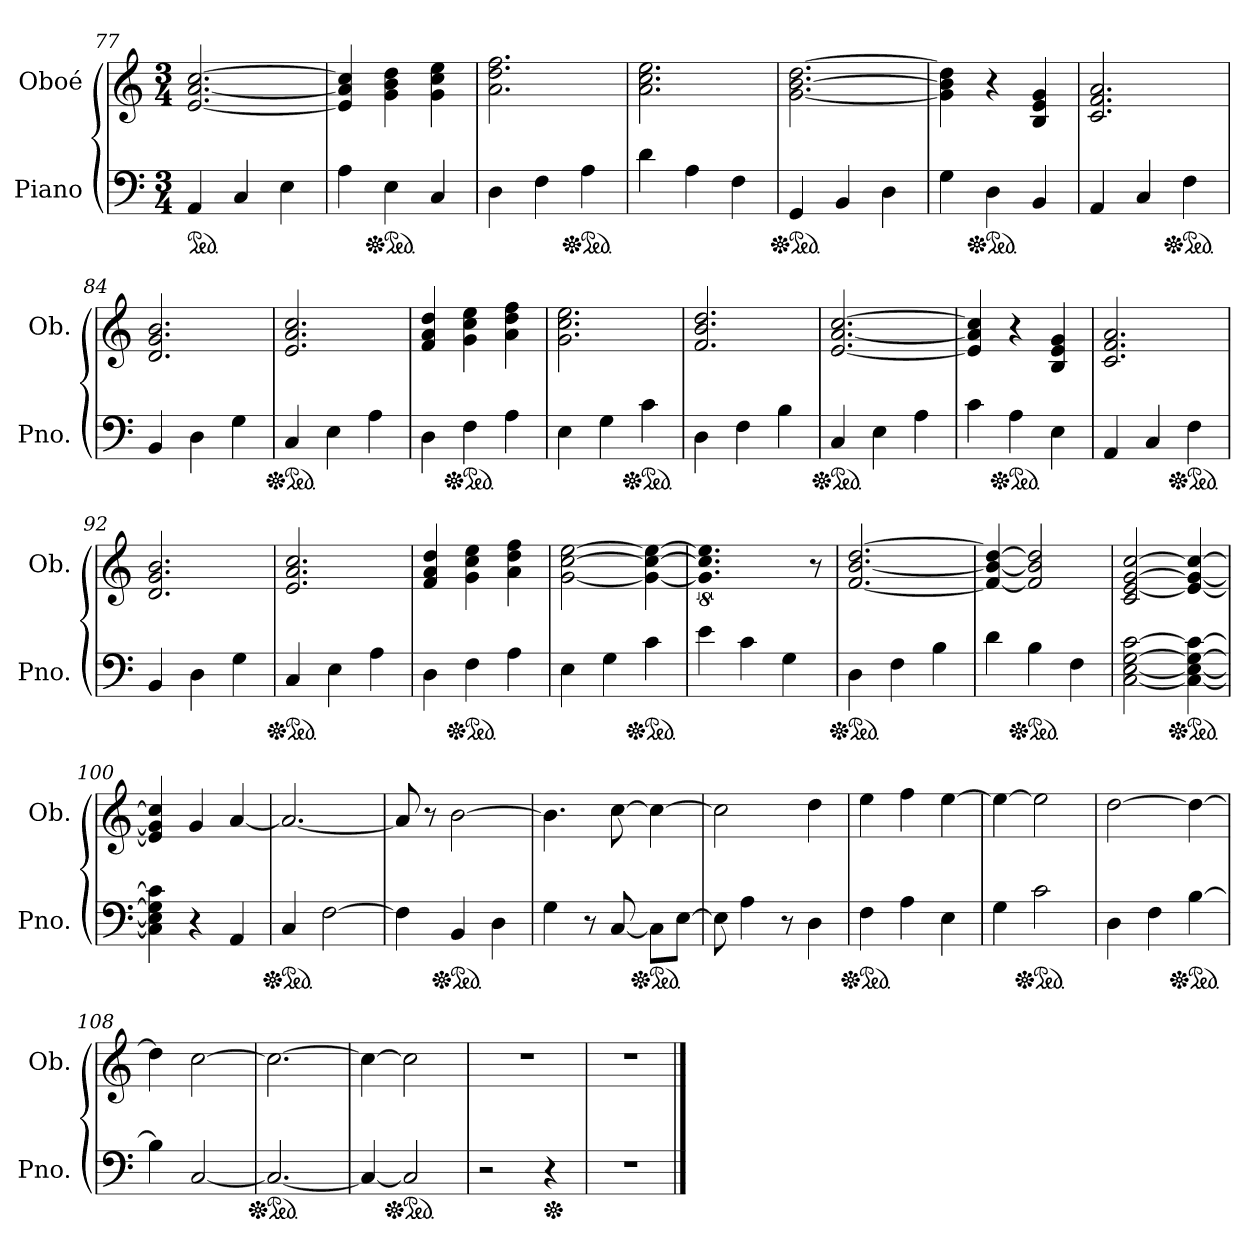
**kern	**kern
*part2	*part1
*staff2	*staff1
*I"Piano	*I"Oboé
*I'Pno.	*I'Ob.
*clefF4	*clefG2
*k[]	*k[]
*M3/4	*M3/4
*ped	*
=77	=77
4AA/	[2.e/ [2.a/ [2.cc/
4C/	.
4E\	.
=78	=78
4A\	4e/] 4a/] 4cc/]
*Xped	*
*ped	*
4E\	4g\ 4b\ 4dd\
4C/	4g\ 4cc\ 4ee\
=79	=79
4D\	2.a\ 2.dd\ 2.ff\
4F\	.
*Xped	*
*ped	*
4A\	.
=80	=80
4d\	2.a\ 2.cc\ 2.ee\
4A\	.
4F\	.
=81	=81
*Xped	*
*ped	*
4GG/	[2.g\ [2.b\ [2.dd\
4BB/	.
4D\	.
!!LO:LB:g=z
=82	=82
4G\	4g\] 4b\] 4dd\]
*Xped	*
*ped	*
4D\	4r
4BB/	4B/ 4e/ 4g/
=83	=83
4AA/	2.c/ 2.f/ 2.a/
4C/	.
*Xped	*
*ped	*
4F\	.
=84	=84
4BB/	2.d/ 2.g/ 2.b/
4D\	.
4G\	.
=85	=85
*Xped	*
*ped	*
4C/	2.e/ 2.a/ 2.cc/
4E\	.
4A\	.
=86	=86
4D\	4f/ 4a/ 4dd/
*Xped	*
*ped	*
4F\	4g\ 4cc\ 4ee\
4A\	4a\ 4dd\ 4ff\
=87	=87
4E\	2.g\ 2.cc\ 2.ee\
4G\	.
*Xped	*
*ped	*
4c\	.
=88	=88
4D\	2.f/ 2.b/ 2.dd/
4F\	.
4B\	.
=89	=89
*Xped	*
*ped	*
4C/	[2.e/ [2.a/ [2.cc/
4E\	.
4A\	.
=90	=90
4c\	4e/] 4a/] 4cc/]
*Xped	*
*ped	*
4A\	4r
4E\	4B/ 4e/ 4g/
=91	=91
4AA/	2.c/ 2.f/ 2.a/
4C/	.
*Xped	*
*ped	*
4F\	.
=92	=92
4BB/	2.d/ 2.g/ 2.b/
4D\	.
4G\	.
!!LO:LB:g=z
=93	=93
*Xped	*
*ped	*
4C/	2.e/ 2.a/ 2.cc/
4E\	.
4A\	.
=94	=94
4D\	4f/ 4a/ 4dd/
*Xped	*
*ped	*
4F\	4g\ 4cc\ 4ee\
4A\	4a\ 4dd\ 4ff\
=95	=95
4E\	[2g\ [2cc\ [2ee\
4G\	.
*Xped	*
*ped	*
4c\	4g\_ 4cc\_ 4ee\_
=96	=96
!	!LO:N:vis=2.
4e\	8%5g\] 8%5cc\] 8%5ee\]
4c\	.
4G\	.
.	8r
=97	=97
*Xped	*
*ped	*
4D\	[2.f/ [2.b/ [2.dd/
4F\	.
4B\	.
=98	=98
4d\	4f/_ 4b/_ 4dd/_
*Xped	*
*ped	*
4B\	2f/] 2b/] 2dd/]
4F\	.
=99	=99
[2C\ [2E\ [2G\ [2c\	2c/ [2e/ [2g/ [2cc/
*Xped	*
*ped	*
4C\_ 4E\_ 4G\_ 4c\_	4e/_ 4g/_ 4cc/_
=100	=100
4C\] 4E\] 4G\] 4c\]	4e/] 4g/] 4cc/]
4r	4g/
4AA/	[4a/
=101	=101
*Xped	*
*ped	*
4C/	2.a/_
[2F\	.
=102	=102
4F\]	8a/]
.	8r
*Xped	*
*ped	*
4BB/	[2b\
4D\	.
!!LO:PB:g=z
=103	=103
4G\	4.b\]
8r	.
[8C/	[8cc\
*Xped	*
*ped	*
8C\L]	4cc\_
[8E\J	.
=104	=104
8E\]	2cc\]
4A\	.
8r	.
4D\	4dd\
=105	=105
*Xped	*
*ped	*
4F\	4ee\
4A\	4ff\
4E\	[4ee\
=106	=106
4G\	4ee\_
*Xped	*
*ped	*
2c\	2ee\]
=107	=107
4D\	[2dd\
4F\	.
*Xped	*
*ped	*
[4B\	4dd\_
=108	=108
4B\]	4dd\]
[2C/	[2cc\
=109	=109
*Xped	*
*ped	*
2.C/_	2.cc\_
=110	=110
4C/_	4cc\_
*Xped	*
*ped	*
2C/]	2cc\]
=111	=111
2r	2.r
*Xped	*
4r	.
=112	=112
2.r	2.r
==	==
*-	*-
